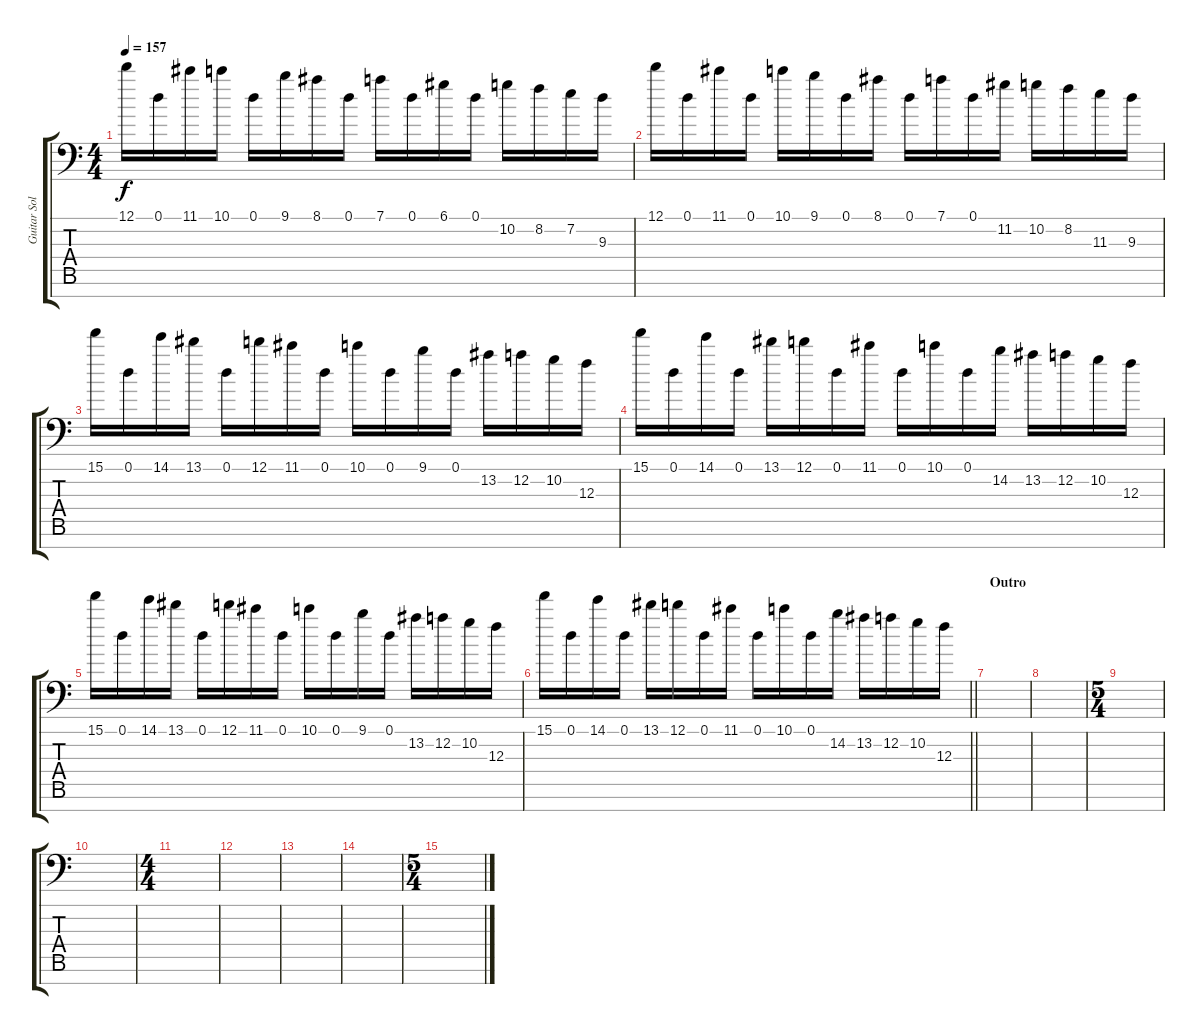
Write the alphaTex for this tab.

\track ("Guitar Solo" "Guitar Sol") {instrument distortionguitar}
\staff {score tabs}
\tuning (D4 A3 F3 C3 G2 D2 A1) {hide}
\ts (4 4)
\tempo 157
\clef f4
\ks c
12.1.16{dy f} 0.1.16 11.1.16 10.1.16 0.1.16 9.1.16 8.1.16 0.1.16 7.1.16 0.1.16 6.1.16 0.1.16 10.2.16 8.2.16 7.2.16 9.3.16 |
12.1.16 0.1.16 11.1.16 0.1.16 10.1.16 9.1.16 0.1.16 8.1.16 0.1.16 7.1.16 0.1.16 11.2.16 10.2.16 8.2.16 11.3.16 9.3.16 |
15.1.16 0.1.16 14.1.16 13.1.16 0.1.16 12.1.16 11.1.16 0.1.16 10.1.16 0.1.16 9.1.16 0.1.16 13.2.16 12.2.16 10.2.16 12.3.16 |
15.1.16 0.1.16 14.1.16 0.1.16 13.1.16 12.1.16 0.1.16 11.1.16 0.1.16 10.1.16 0.1.16 14.2.16 13.2.16 12.2.16 10.2.16 12.3.16 |
15.1.16 0.1.16 14.1.16 13.1.16 0.1.16 12.1.16 11.1.16 0.1.16 10.1.16 0.1.16 9.1.16 0.1.16 13.2.16 12.2.16 10.2.16 12.3.16 |
\barLineRight lightlight
15.1.16 0.1.16 14.1.16 0.1.16 13.1.16 12.1.16 0.1.16 11.1.16 0.1.16 10.1.16 0.1.16 14.2.16 13.2.16 12.2.16 10.2.16 12.3.16 |
\section ("" "Outro")
|
|
\ts (5 4)
|
|
\ts (4 4)
|
|
|
|
\ts (5 4)
